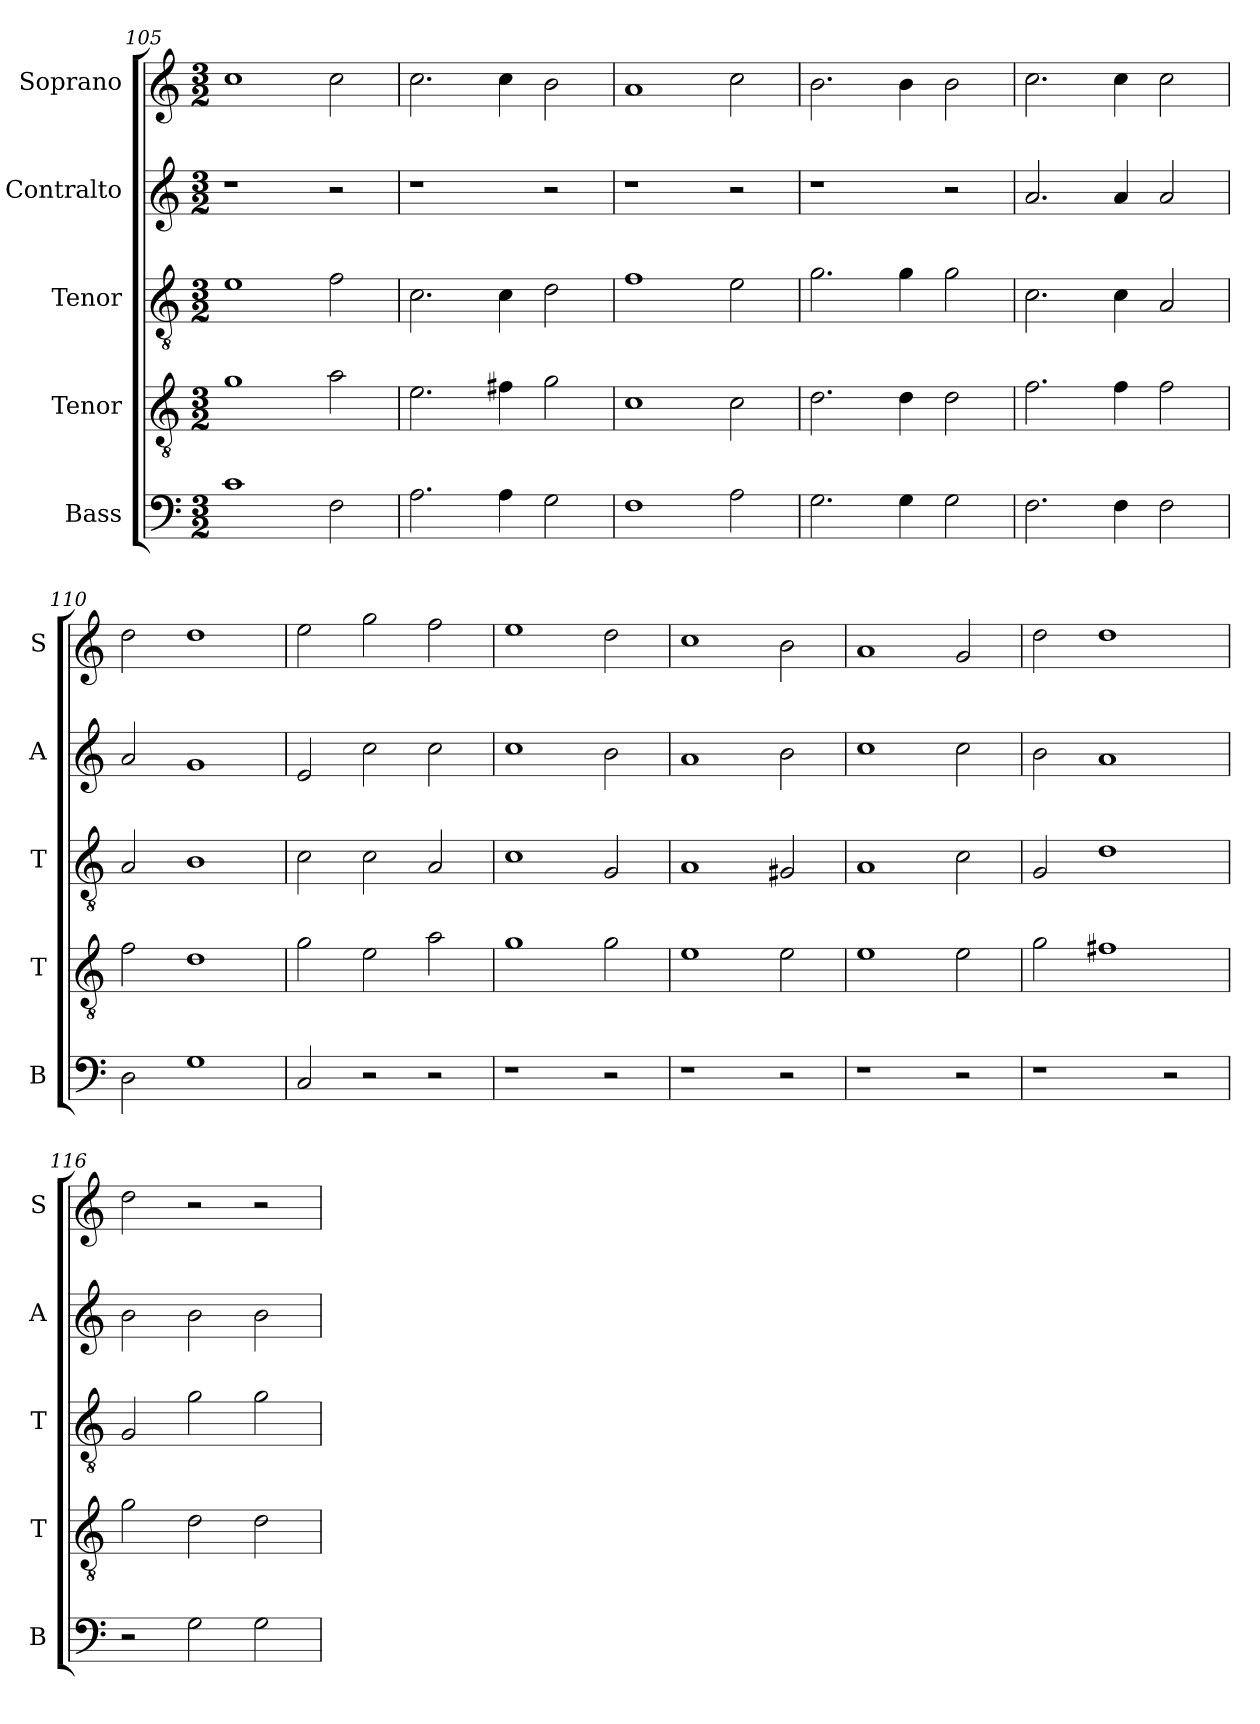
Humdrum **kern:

**kern	**kern	**kern	**kern	**kern
*part5	*part4	*part3	*part2	*part1
*staff5	*staff4	*staff3	*staff2	*staff1
*I"Bass	*I"Tenor	*I"Tenor	*I"Contralto	*I"Soprano
*I'B	*I'T	*I'T	*I'A	*I'S
*clefF4	*clefGv2	*clefGv2	*clefG2	*clefG2
*k[]	*k[]	*k[]	*k[]	*k[]
*G:mix	*G:mix	*G:mix	*G:mix	*G:mix
*M3/2	*M3/2	*M3/2	*M3/2	*M3/2
=105	=105	=105	=105	=105
1c	1g	1e	1r	1cc
2F	2a	2f	2r	2cc
=106	=106	=106	=106	=106
2.A	2.e	2.c	1r	2.cc
4A	4f#X	4c	.	4cc
2G	2g	2d	2r	2b
=107	=107	=107	=107	=107
1F	1c	1f	1r	1a
2A	2c	2e	2r	2cc
=108	=108	=108	=108	=108
2.G	2.d	2.g	1r	2.b
4G	4d	4g	.	4b
2G	2d	2g	2r	2b
=109	=109	=109	=109	=109
2.F	2.f	2.c	2.a	2.cc
4F	4f	4c	4a	4cc
2F	2f	2A	2a	2cc
=110	=110	=110	=110	=110
2D	2f	2A	2a	2dd
1G	1d	1B	1g	1dd
=111	=111	=111	=111	=111
2C	2g	2c	2e	2ee
2r	2e	2c	2cc	2gg
2r	2a	2A	2cc	2ff
=112	=112	=112	=112	=112
1r	1g	1c	1cc	1ee
2r	2g	2G	2b	2dd
=113	=113	=113	=113	=113
1r	1e	1A	1a	1cc
2r	2e	2G#X	2b	2b
=114	=114	=114	=114	=114
1r	1e	1A	1cc	1a
2r	2e	2c	2cc	2g
=115	=115	=115	=115	=115
1r	2g	2G	2b	2dd
.	1f#X	1d	1a	1dd
2r	.	.	.	.
=116	=116	=116	=116	=116
2r	2g	2G	2b	2dd
2G	2d	2g	2b	2r
2G	2d	2g	2b	2r
=	=	=	=	=
*-	*-	*-	*-	*-
